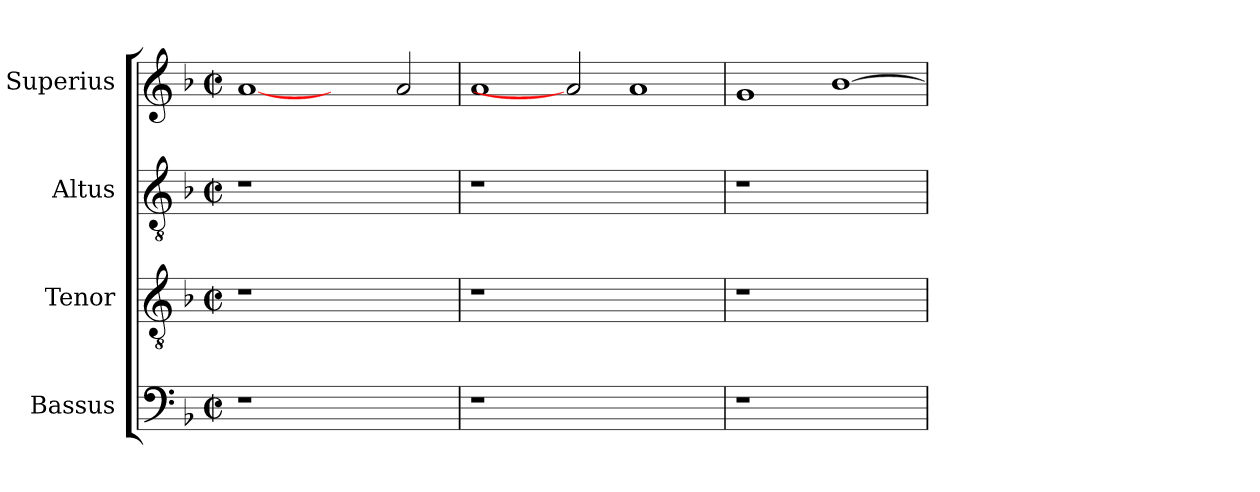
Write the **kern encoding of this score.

**kern	**kern	**kern	**kern
*part4	*part3	*part2	*part1
*staff4	*staff3	*staff2	*staff1
*I"Bassus	*I"Tenor	*I"Altus	*I"Superius
*I'B.	*I'T.	*I'T.	*I'S.
!!LO:PB:g=z
*clefF4	*clefGv2	*clefGv2	*clefG2
*	*ITrd7c12	*ITrd7c12	*
*k[b-]	*k[b-]	*k[b-]	*k[b-]
*F:	*F:	*F:	*F:
*M2/2	*M2/2	*M2/2	*M2/2
*met(c|)	*met(c|)	*met(c|)	*met(c|)
=1	=1	=1	=1
!LO:N:vis=1	!LO:N:vis=1	!LO:N:vis=1	!
1r	1r	1r	[1ai
1ryy	1ryy	1ryy	2ryy
.	.	.	2ai/
=2	=2	=2	=2
!LO:N:vis=1	!LO:N:vis=1	!LO:N:vis=1	!
1r	1r	1r	1ai
1.ryy	1.ryy	1.ryy	2ai]
.	.	.	1ai
=3	=3	=3	=3
!LO:N:vis=1	!LO:N:vis=1	!LO:N:vis=1	!
1r	1r	1r	1gi
1ryy	1ryy	1ryy	[>1b-i
=	=	=	=
*-	*-	*-	*-
